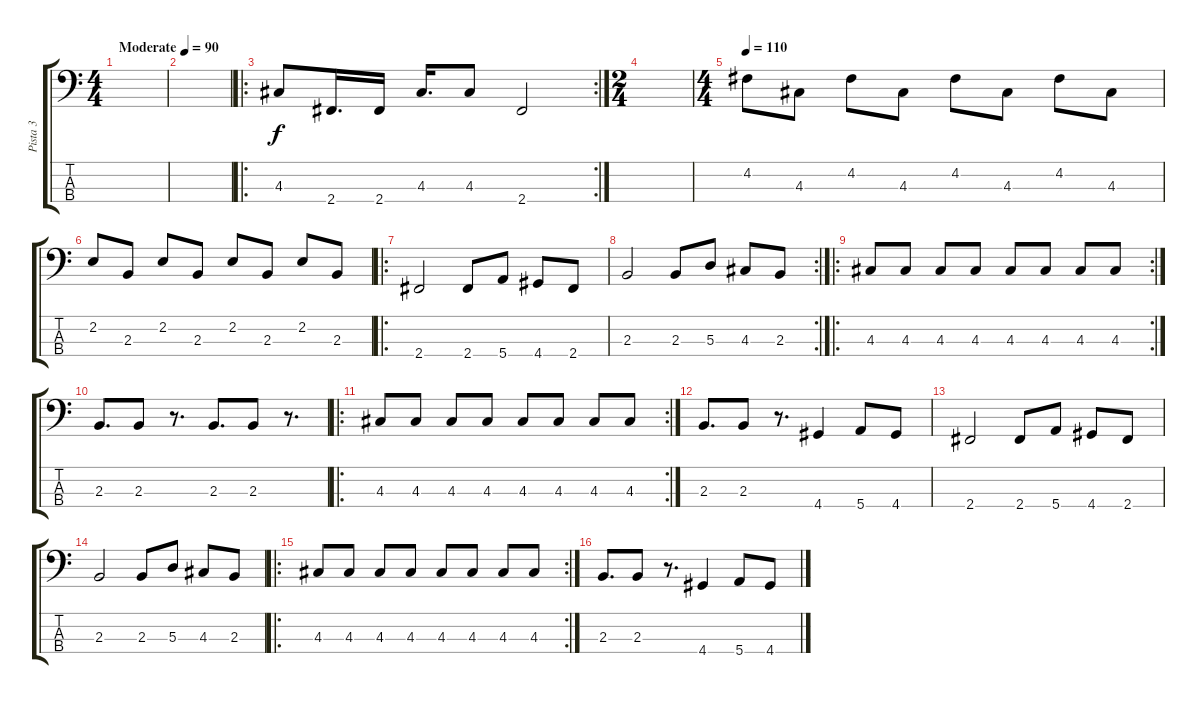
\track ("Pista 3" "Pista 3") {instrument electricbassfinger}
\staff {score tabs}
\tuning (G2 D2 A1 E1) {hide}
\ts (4 4)
\tempo (90 "Moderate")
\clef f4
\ks c
|
|
\ro
\rc 2
4.3.8 2.4.16{d} 2.4.16 4.3.16{d} 4.3.8 2.4.2 |
\ts (2 4)
|
\ts (4 4)
\tempo 110
4.2.8 4.3.8 4.2.8 4.3.8 4.2.8 4.3.8 4.2.8 4.3.8 |
2.2.8 2.3.8 2.2.8 2.3.8 2.2.8 2.3.8 2.2.8 2.3.8 |
\ro
2.4.2 2.4.8 5.4.8 4.4.8 2.4.8 |
\rc 2
2.3.2 2.3.8 5.3.8 4.3.8 2.3.8 |
\ro
\rc 2
4.3.8 4.3.8 4.3.8 4.3.8 4.3.8 4.3.8 4.3.8 4.3.8 |
2.3.8{d} 2.3.8 r.8{d} 2.3.8{d} 2.3.8 r.8{d} |
\ro
\rc 2
4.3.8 4.3.8 4.3.8 4.3.8 4.3.8 4.3.8 4.3.8 4.3.8 |
2.3.8{d} 2.3.8 r.8{d} 4.4.4 5.4.8 4.4.8 |
2.4.2 2.4.8 5.4.8 4.4.8 2.4.8 |
2.3.2 2.3.8 5.3.8 4.3.8 2.3.8 |
\ro
\rc 2
4.3.8{txt ""} 4.3.8 4.3.8 4.3.8 4.3.8 4.3.8 4.3.8 4.3.8 |
2.3.8{d} 2.3.8 r.8{d} 4.4.4 5.4.8 4.4.8
